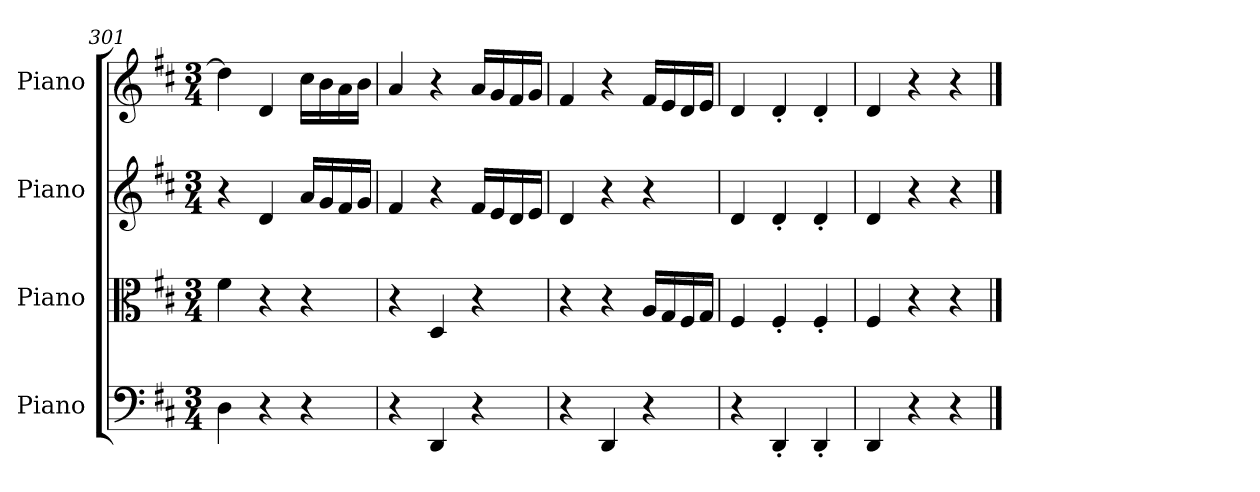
**kern	**kern	**kern	**kern
*part4	*part3	*part2	*part1
*staff4	*staff3	*staff2	*staff1
*I"Piano	*I"Piano	*I"Piano	*I"Piano
*I'Pno	*I'Pno	*I'Pno	*I'Pno
*clefF4	*clefC3	*clefG2	*clefG2
*k[f#c#]	*k[f#c#]	*k[f#c#]	*k[f#c#]
*M3/4	*M3/4	*M3/4	*M3/4
=301	=301	=301	=301
4D\	4f#\	4r	4dd\]
4r	4r	4d/	4d/
4r	4r	16a/LL	16cc#\LL
.	.	16g/	16b\
.	.	16f#/	16a\
.	.	16g/JJ	16b\JJ
=302	=302	=302	=302
4r	4r	4f#/	4a/
4DD/	4D/	4r	4r
4r	4r	16f#/LL	16a/LL
.	.	16e/	16g/
.	.	16d/	16f#/
.	.	16e/JJ	16g/JJ
=303	=303	=303	=303
4r	4r	4d/	4f#/
4DD/	4r	4r	4r
4r	16A/LL	4r	16f#/LL
.	16G/	.	16e/
.	16F#/	.	16d/
.	16G/JJ	.	16e/JJ
=304	=304	=304	=304
4r	4F#/	4d/	4d/
4DD'/	4F#'/	4d'/	4d'/
4DD'/	4F#'/	4d'/	4d'/
!!LO:LB:g=z
=305	=305	=305	=305
4DD/	4F#/	4d/	4d/
4r	4r	4r	4r
4r	4r	4r	4r
==	==	==	==
*-	*-	*-	*-
